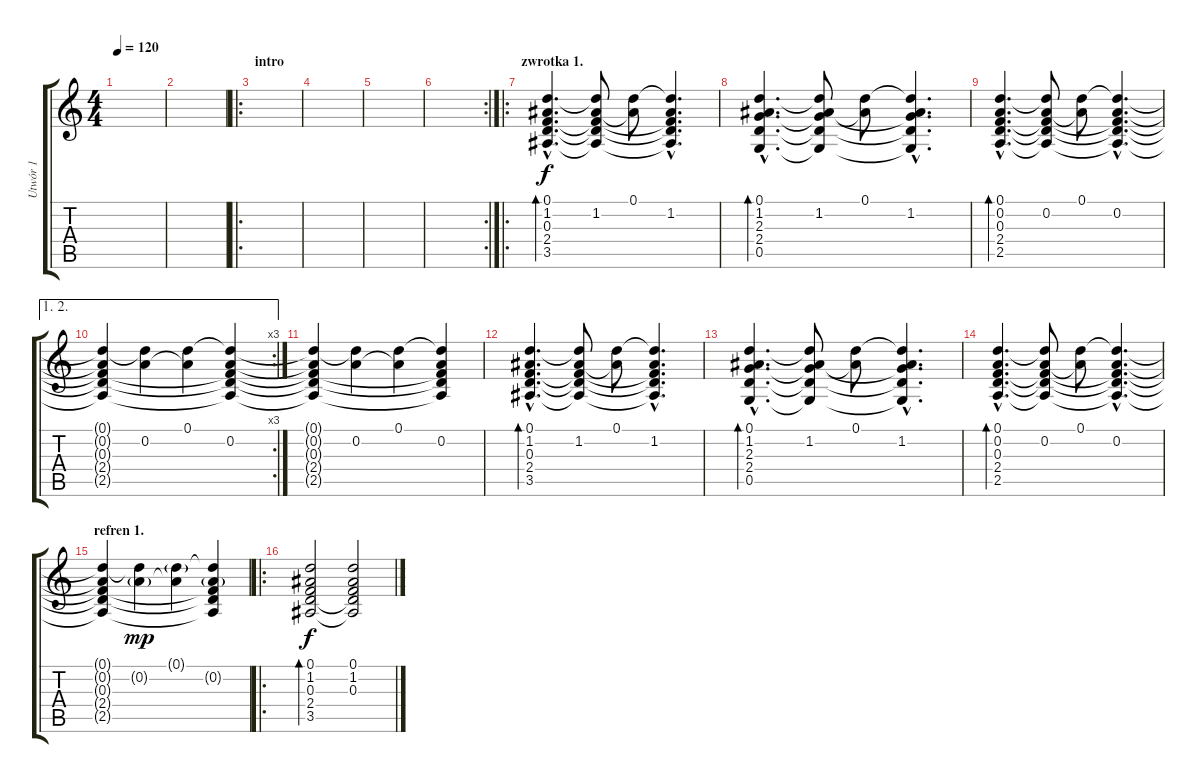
\track ("Utwór 1" "Utwór 1") {instrument electricguitarjazz}
\staff {score tabs}
\tuning (D4 A3 F3 C3 G2 D2) {hide}
\ts (4 4)
\tempo 120
\clef g2
\ks c
|
|
\ro
\section ("" "intro")
|
|
|
\rc 2
|
\ro
\section ("" "zwrotka 1.")
(0.1{hac} 1.2{hac} 0.3{hac} 2.4{hac} 3.5{hac}).4{d bd 240} (0.1{t} 1.2 0.3{t} 2.4{t} 3.5{t}).8 (0.1 1.2{t}).8 (0.1{hac t} 1.2{hac} 0.3{hac t} 2.4{hac t} 3.5{hac t}).4{d} |
(0.1{hac} 1.2{hac} 2.3{hac} 2.4{hac} 0.5{hac}).4{d bd 240} (0.1{t} 1.2 2.3{t} 2.4{t} 0.5{t}).8 (0.1 1.2{t}).8 (0.1{hac t} 1.2{hac} 2.3{hac t} 2.4{hac t} 0.5{hac t}).4{d} |
(0.1{hac} 0.2{hac} 0.3{hac} 2.4{hac} 2.5{hac}).4{d bd 240} (0.1{t} 0.2 0.3{t} 2.4{t} 2.5{t}).8 (0.1 0.2{t}).8 (0.1{hac t} 0.2{hac} 0.3{hac t} 2.4{hac t} 2.5{hac t}).4{d} |
\ae (1 2)
\rc 3
(0.1{t} 0.2{t} 0.3{t} 2.4{t} 2.5{t}).4 (0.1{t} 0.2).4 (0.1 0.2{t}).4 (0.1{t} 0.2 0.3{t} 2.4{t} 2.5{t}).4 |
(0.1{t} 0.2{t} 0.3{t} 2.4{t} 2.5{t}).4 (0.1{t} 0.2).4 (0.1 0.2{t}).4 (0.1{t} 0.2 0.3{t} 2.4{t} 2.5{t}).4 |
(0.1{hac} 1.2{hac} 0.3{hac} 2.4{hac} 3.5{hac}).4{d bd 240} (0.1{t} 1.2 0.3{t} 2.4{t} 3.5{t}).8 (0.1 1.2{t}).8 (0.1{hac t} 1.2{hac} 0.3{hac t} 2.4{hac t} 3.5{hac t}).4{d} |
(0.1{hac} 1.2{hac} 2.3{hac} 2.4{hac} 0.5{hac}).4{d bd 240} (0.1{t} 1.2 2.3{t} 2.4{t} 0.5{t}).8 (0.1 1.2{t}).8 (0.1{hac t} 1.2{hac} 2.3{hac t} 2.4{hac t} 0.5{hac t}).4{d} |
(0.1{hac} 0.2{hac} 0.3{hac} 2.4{hac} 2.5{hac}).4{d bd 240} (0.1{t} 0.2 0.3{t} 2.4{t} 2.5{t}).8 (0.1 0.2{t}).8 (0.1{hac t} 0.2{hac} 0.3{hac t} 2.4{hac t} 2.5{hac t}).4{d} |
\section ("" "refren 1.")
(0.1{t} 0.2{t} 0.3{t} 2.4{t} 2.5{t}).4 (0.1{t} 0.2{g}).4{dy mp} (0.1{g} 0.2{t}).4 (0.1{t} 0.2{g} 0.3{t} 2.4{t} 2.5{t}).4 |
\ro
(0.1 1.2 0.3 2.4 3.5).2{bd 240 dy f} (0.1 1.2 0.3 2.4{t} 3.5{t}).2
